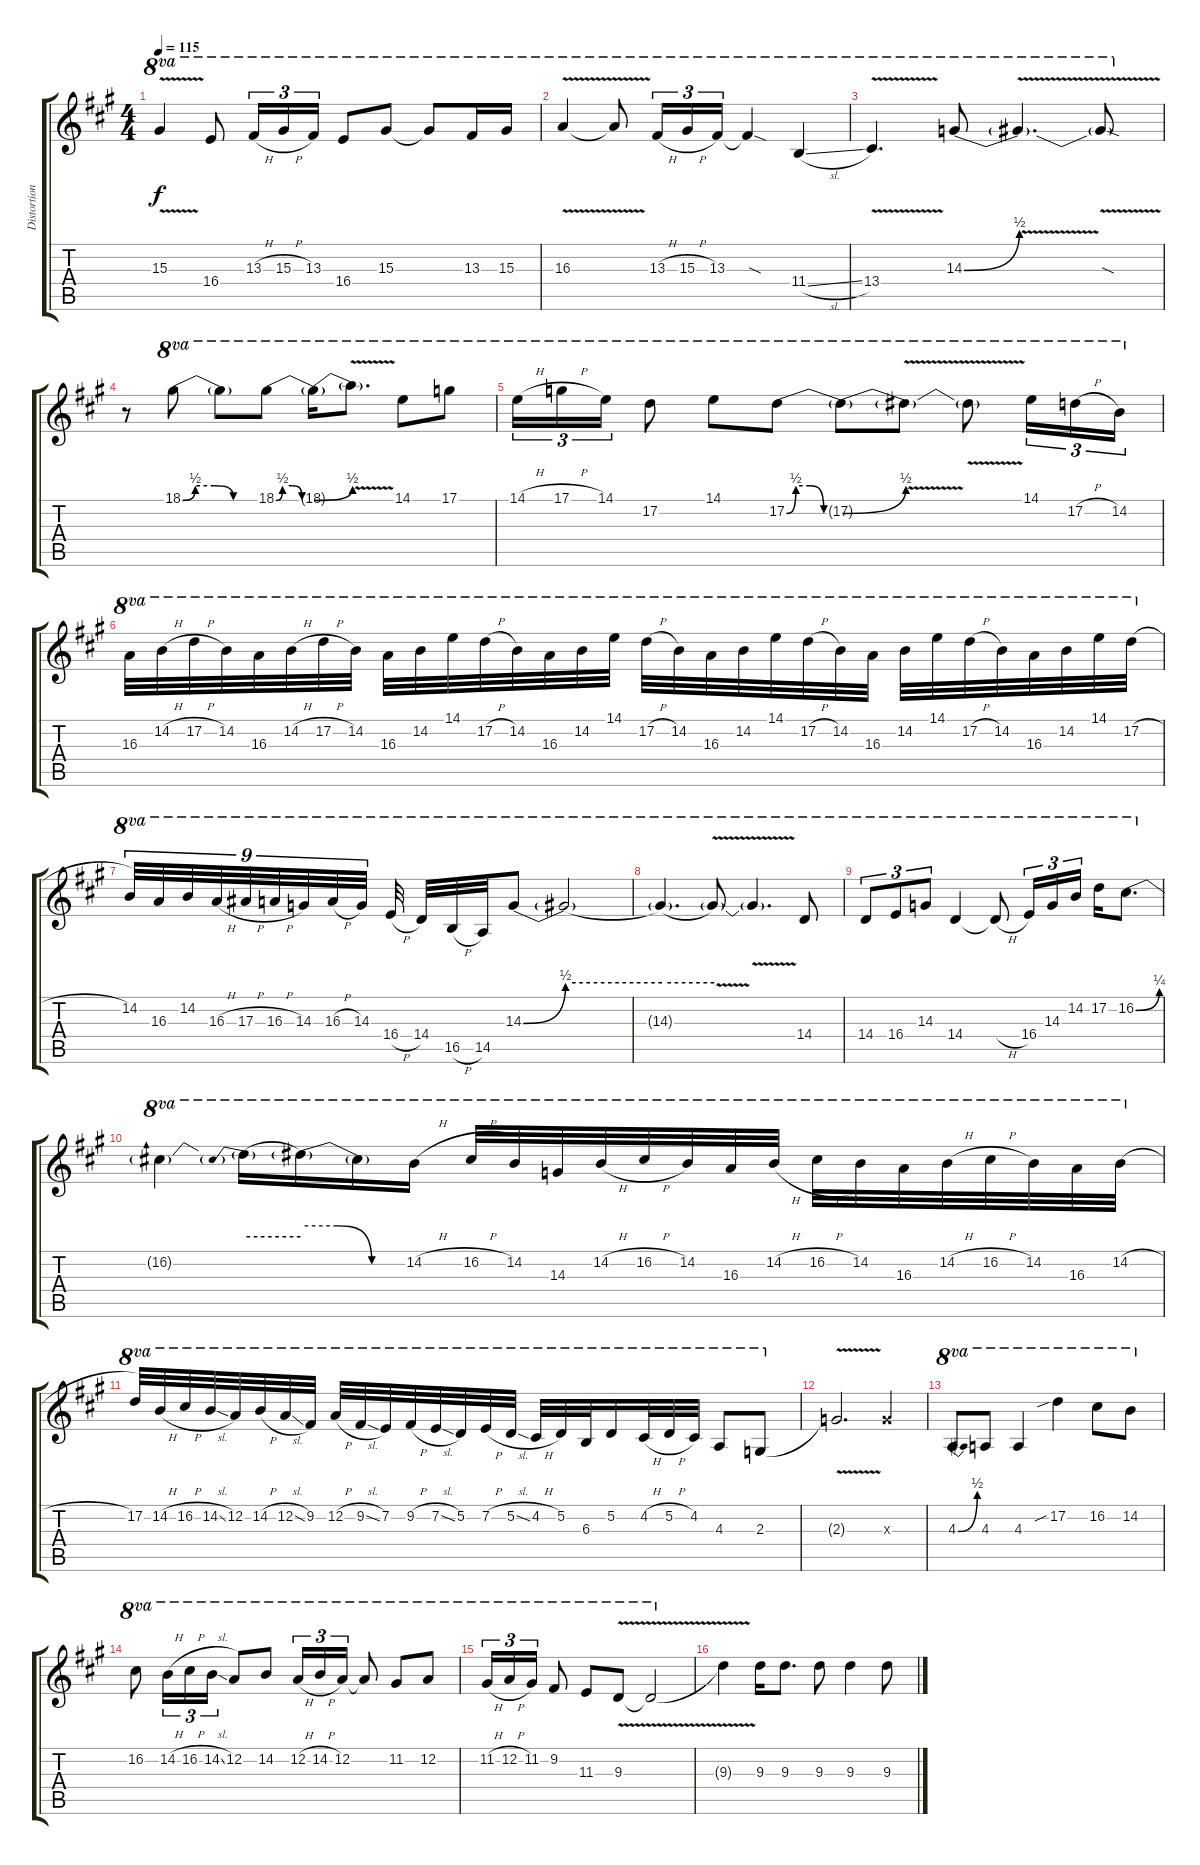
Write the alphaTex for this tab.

\track ("Distortion" "Distortion") {instrument distortionguitar}
\staff {score tabs}
\tuning (D4 A3 F3 C3 G2 D2) {hide}
\ts (4 4)
\tempo 115
\clef g2
\ks a
15.3{v t}.4{ot 8va dy f} 16.4.8{ot 8va} 13.3{h}.16{tu (3 2) ot 8va} 15.3{h}.16{tu (3 2) ot 8va} 13.3.16{tu (3 2) ot 8va} 16.4.8{ot 8va} 15.3.8{ot 8va} 15.3{t}.8{ot 8va} 13.3.16{ot 8va} 15.3.16{ot 8va} |
16.3{v}.4{ot 8va} 16.3{t}.8{ot 8va} 13.3{h}.16{tu (3 2) ot 8va} 15.3{h}.16{tu (3 2) ot 8va} 13.3.16{tu (3 2) ot 8va} 13.3{sod t}.4{ot 8va} 11.4{sl}.4{ot 8va} |
13.4{v}.4{d ot 8va} 14.3{be (bend 0 0 60 2)}.8{ot 8va} 14.3{v t}.4{d ot 8va} 14.3{sod t}.8{ot 8va} |
r.8 18.1{be (custom 0 0 10 2 25 2 40 0 60 0)}.8{ot 8va} 18.1{t}.8{ot 8va} 18.1{be (custom 0 0 10 2 25 2 40 0 60 0)}.8{ot 8va} 18.1{be (bend 0 0 60 2) t}.16{ot 8va} 18.1{v t}.8{d ot 8va} 14.1.8{ot 8va} 17.1.8{ot 8va} |
14.1{h}.16{tu (3 2) ot 8va} 17.1{h}.16{tu (3 2) ot 8va} 14.1.16{tu (3 2) ot 8va} 17.2.8{ot 8va} 14.1.8{ot 8va} 17.2{be (custom 0 0 10 2 25 2 40 0 60 0)}.8{ot 8va} 17.2{be (bend 0 0 60 2) t}.8{ot 8va} 17.2{v t}.8{ot 8va} 17.2{t}.8{ot 8va} 14.1.16{tu (3 2) ot 8va} 17.2{h}.16{tu (3 2) ot 8va} 14.2.16{tu (3 2) ot 8va} |
16.3.32{ot 8va} 14.2{h}.32{ot 8va} 17.2{h}.32{ot 8va} 14.2.32{ot 8va} 16.3.32{ot 8va} 14.2{h}.32{ot 8va} 17.2{h}.32{ot 8va} 14.2.32{ot 8va} 16.3.32{ot 8va} 14.2.32{ot 8va} 14.1.32{ot 8va} 17.2{h}.32{ot 8va} 14.2.32{ot 8va} 16.3.32{ot 8va} 14.2.32{ot 8va} 14.1.32{ot 8va} 17.2{h}.32{ot 8va} 14.2.32{ot 8va} 16.3.32{ot 8va} 14.2.32{ot 8va} 14.1.32{ot 8va} 17.2{h}.32{ot 8va} 14.2.32{ot 8va} 16.3.32{ot 8va} 14.2.32{ot 8va} 14.1.32{ot 8va} 17.2{h}.32{ot 8va} 14.2.32{ot 8va} 16.3.32{ot 8va} 14.2.32{ot 8va} 14.1.32{ot 8va} 17.2{h}.32{ot 8va} |
14.2.32{tu (9 8) ot 8va} 16.3.32{tu (9 8) ot 8va} 14.2.32{tu (9 8) ot 8va} 16.3{h}.32{tu (9 8) ot 8va} 17.3{h}.32{tu (9 8) ot 8va} 16.3{h}.32{tu (9 8) ot 8va} 14.3.32{tu (9 8) ot 8va} 16.3{h}.32{tu (9 8) ot 8va} 14.3.32{tu (9 8) ot 8va beam splitsecondary} 16.4{h}.32{ot 8va} 14.4.32{ot 8va} 16.5{h}.32{ot 8va} 14.5.32{ot 8va} 14.3{be (bend 0 0 60 2)}.8{ot 8va} 14.3{be (hold 0 2 60 2) t}.2{ot 8va} |
14.3{be (hold 0 2 60 2) t}.4{d ot 8va} 14.3{v t}.8{ot 8va} 14.3{v t}.4{d ot 8va} 14.4.8{ot 8va} |
14.4.8{tu (3 2) ot 8va} 16.4.8{tu (3 2) ot 8va} 14.3.8{tu (3 2) ot 8va} 14.4.4{ot 8va} 14.4{h t}.8{ot 8va} 16.4.16{tu (3 2) ot 8va} 14.3.16{tu (3 2) ot 8va} 14.2.16{tu (3 2) ot 8va} 17.2.16{ot 8va} 16.2{be (bend 0 0 60 1)}.8{d ot 8va} |
16.2{t}.4{ot 8va} 16.2{be (prebend 0 2 60 2) t}.16{ot 8va} 16.2{be (custom 0 4 20 4 40 0 60 0) t}.16{ot 8va} 16.2{t}.16{ot 8va} 14.2{h}.16{ot 8va} 16.2{h}.32{ot 8va} 14.2.32{ot 8va} 14.3.32{ot 8va} 14.2{h}.32{ot 8va} 16.2{h}.32{ot 8va} 14.2.32{ot 8va} 16.3.32{ot 8va} 14.2{h}.32{ot 8va} 16.2{h}.32{ot 8va} 14.2.32{ot 8va} 16.3.32{ot 8va} 14.2{h}.32{ot 8va} 16.2{h}.32{ot 8va} 14.2.32{ot 8va} 16.3.32{ot 8va} 14.2{h}.32{ot 8va} |
17.2.32{ot 8va} 14.2{h}.32{ot 8va} 16.2{h}.32{ot 8va} 14.2{sl}.32{ot 8va} 12.2.32{ot 8va} 14.2{h}.32{ot 8va} 12.2{sl}.32{ot 8va} 9.2.32{ot 8va} 12.2{h}.32{ot 8va} 9.2{sl}.32{ot 8va} 7.2.32{ot 8va} 9.2{h}.32{ot 8va} 7.2{sl}.32{ot 8va} 5.2.32{ot 8va} 7.2{h}.32{ot 8va} 5.2{sl}.32{ot 8va} 4.2{h}.32{ot 8va} 5.2.32{ot 8va} 6.3.32{ot 8va} 5.2.16{ot 8va} 4.2{h}.32{ot 8va} 5.2{h}.32{ot 8va} 4.2.32{ot 8va} 4.3.8{ot 8va} 2.3.8{ot 8va} |
2.3{v t}.2{d} 2.3{x}.4 |
4.3{be (bend 0 0 60 2)}.8{ot 8va} 4.3.8{ot 8va} 4.3.4{ot 8va} 17.2{sib}.4{ot 8va} 16.2.8{ot 8va} 14.2.8{ot 8va} |
16.2.8{ot 8va} 14.2{h}.16{tu (3 2) ot 8va} 16.2{h}.16{tu (3 2) ot 8va} 14.2{sl}.16{tu (3 2) ot 8va} 12.2.8{ot 8va} 14.2.8{ot 8va} 12.2{h}.16{tu (3 2) ot 8va} 14.2{h}.16{tu (3 2) ot 8va} 12.2.16{tu (3 2) ot 8va} 12.2{t}.8{ot 8va} 11.2.8{ot 8va} 12.2.8{ot 8va} |
11.2{h}.16{tu (3 2) ot 8va} 12.2{h}.16{tu (3 2) ot 8va} 11.2.16{tu (3 2) ot 8va} 9.2.8{ot 8va} 11.3.8{ot 8va} 9.3{v}.8{ot 8va} 9.3{v t}.2{ot 8va} |
9.3{v t}.4 9.3.16 9.3.8{d} 9.3.8 9.3.4 9.3.8
